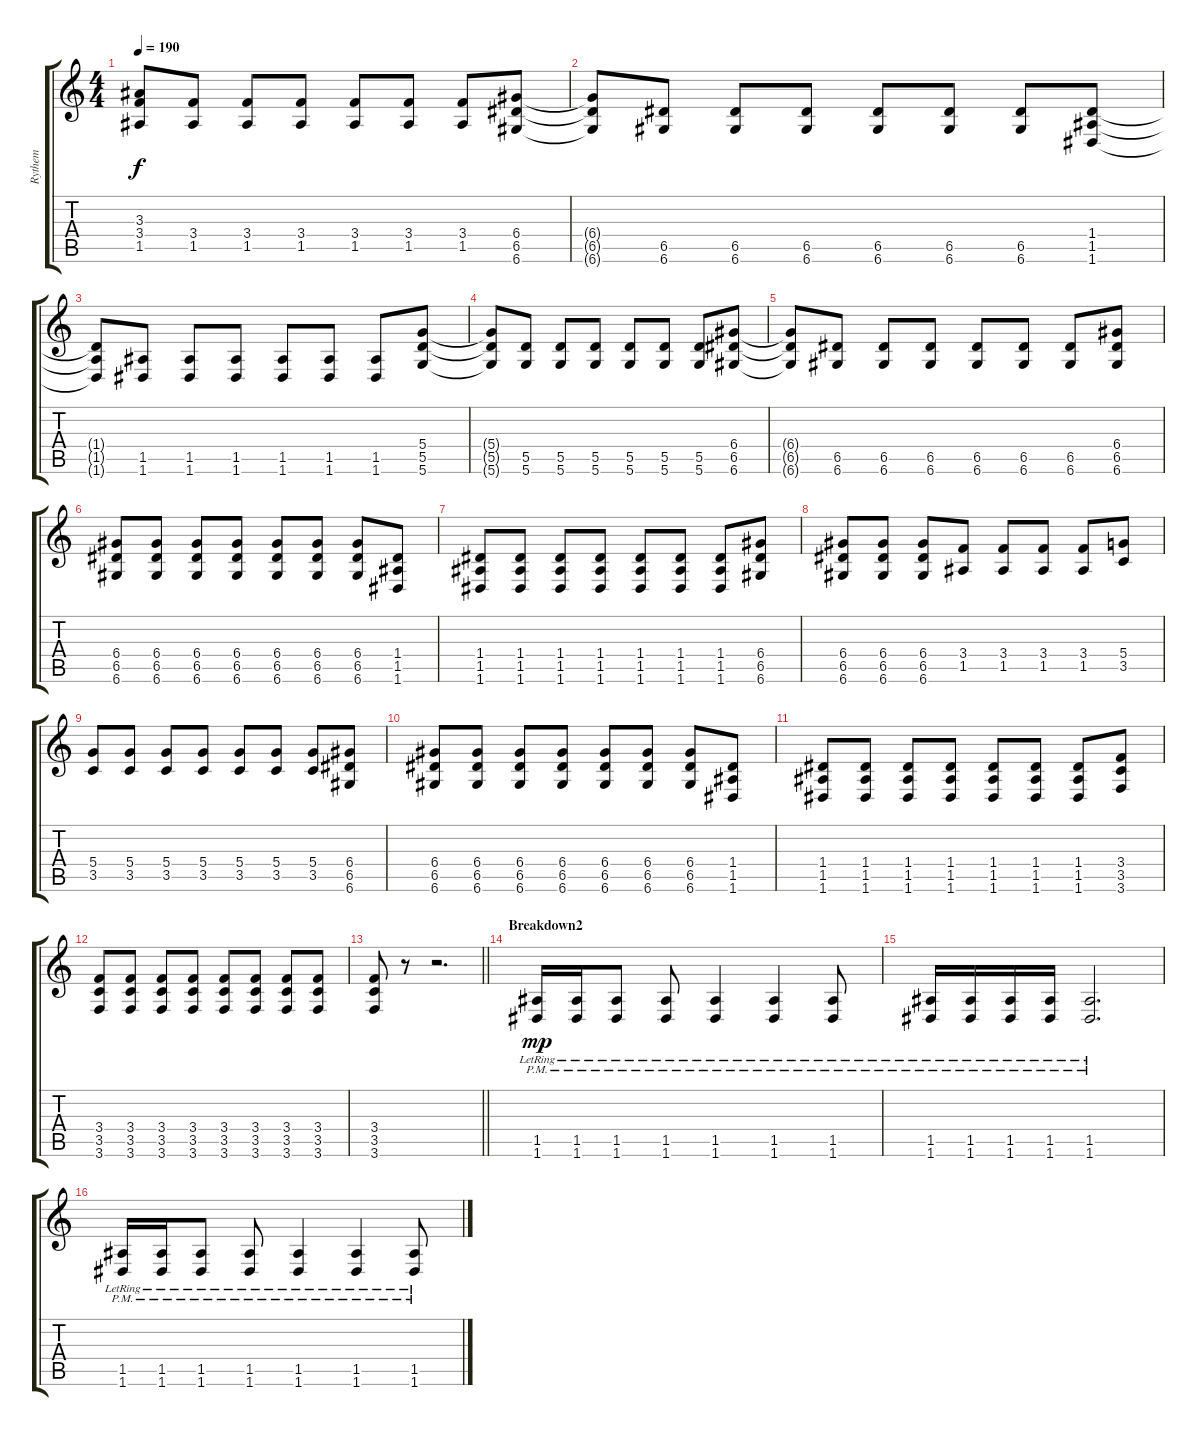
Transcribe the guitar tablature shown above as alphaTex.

\track ("Rythem" "Rythem") {instrument distortionguitar}
\staff {score tabs}
\tuning (E4 B3 G3 D3 A2 D2) {hide}
\ts (4 4)
\tempo 190
\clef g2
\ks c
(3.3{t} 3.4{t} 1.5{t}).8{dy f} (3.4 1.5).8 (3.4 1.5).8 (3.4 1.5).8 (3.4 1.5).8 (3.4 1.5).8 (3.4 1.5).8 (6.4 6.5 6.6).8 |
(6.4{t} 6.5{t} 6.6{t}).8 (6.5 6.6).8 (6.5 6.6).8 (6.5 6.6).8 (6.5 6.6).8 (6.5 6.6).8 (6.5 6.6).8 (1.4 1.5 1.6).8 |
(1.4{t} 1.5{t} 1.6{t}).8 (1.5 1.6).8 (1.5 1.6).8 (1.5 1.6).8 (1.5 1.6).8 (1.5 1.6).8 (1.5 1.6).8 (5.4 5.5 5.6).8 |
(5.4{t} 5.5{t} 5.6{t}).8 (5.5 5.6).8 (5.5 5.6).8 (5.5 5.6).8 (5.5 5.6).8 (5.5 5.6).8 (5.5 5.6).8 (6.4 6.5 6.6).8 |
(6.4{t} 6.5{t} 6.6{t}).8 (6.5 6.6).8 (6.5 6.6).8 (6.5 6.6).8 (6.5 6.6).8 (6.5 6.6).8 (6.5 6.6).8 (6.4 6.5 6.6).8 |
(6.4 6.5 6.6).8 (6.4 6.5 6.6).8 (6.4 6.5 6.6).8 (6.4 6.5 6.6).8 (6.4 6.5 6.6).8 (6.4 6.5 6.6).8 (6.4 6.5 6.6).8 (1.4 1.5 1.6).8 |
(1.4 1.5 1.6).8 (1.4 1.5 1.6).8 (1.4 1.5 1.6).8 (1.4 1.5 1.6).8 (1.4 1.5 1.6).8 (1.4 1.5 1.6).8 (1.4 1.5 1.6).8 (6.4 6.5 6.6).8 |
(6.4 6.5 6.6).8 (6.4 6.5 6.6).8 (6.4 6.5 6.6).8 (3.4 1.5).8 (3.4 1.5).8 (3.4 1.5).8 (3.4 1.5).8 (5.4 3.5).8 |
(5.4 3.5).8 (5.4 3.5).8 (5.4 3.5).8 (5.4 3.5).8 (5.4 3.5).8 (5.4 3.5).8 (5.4 3.5).8 (6.4 6.5 6.6).8 |
(6.4 6.5 6.6).8 (6.4 6.5 6.6).8 (6.4 6.5 6.6).8 (6.4 6.5 6.6).8 (6.4 6.5 6.6).8 (6.4 6.5 6.6).8 (6.4 6.5 6.6).8 (1.4 1.5 1.6).8 |
(1.4 1.5 1.6).8 (1.4 1.5 1.6).8 (1.4 1.5 1.6).8 (1.4 1.5 1.6).8 (1.4 1.5 1.6).8 (1.4 1.5 1.6).8 (1.4 1.5 1.6).8 (3.4 3.5 3.6).8 |
(3.4 3.5 3.6).8 (3.4 3.5 3.6).8 (3.4 3.5 3.6).8 (3.4 3.5 3.6).8 (3.4 3.5 3.6).8 (3.4 3.5 3.6).8 (3.4 3.5 3.6).8 (3.4 3.5 3.6).8 |
\barLineRight lightlight
(3.4 3.5 3.6).8 r.8 r.2{d} |
\section ("" "Breakdown2")
(1.5{pm lr} 1.6{pm lr}).16{dy mp} (1.5{pm lr} 1.6{pm lr}).16 (1.5{pm lr} 1.6{pm lr}).8 (1.5{pm lr} 1.6{pm lr}).8 (1.5{pm lr} 1.6{pm lr}).4 (1.5{pm lr} 1.6{pm lr}).4 (1.5{pm lr} 1.6{pm lr}).8 |
(1.5{pm lr} 1.6{pm lr}).16 (1.5{pm lr} 1.6{pm lr}).16 (1.5{pm lr} 1.6{pm lr}).16 (1.5{pm lr} 1.6{pm lr}).16 (1.5{pm lr} 1.6{pm lr}).2{d} |
(1.5{pm lr} 1.6{pm lr}).16 (1.5{pm lr} 1.6{pm lr}).16 (1.5{pm lr} 1.6{pm lr}).8 (1.5{pm lr} 1.6{pm lr}).8 (1.5{pm lr} 1.6{pm lr}).4 (1.5{pm lr} 1.6{pm lr}).4 (1.5{pm lr} 1.6{pm lr}).8
